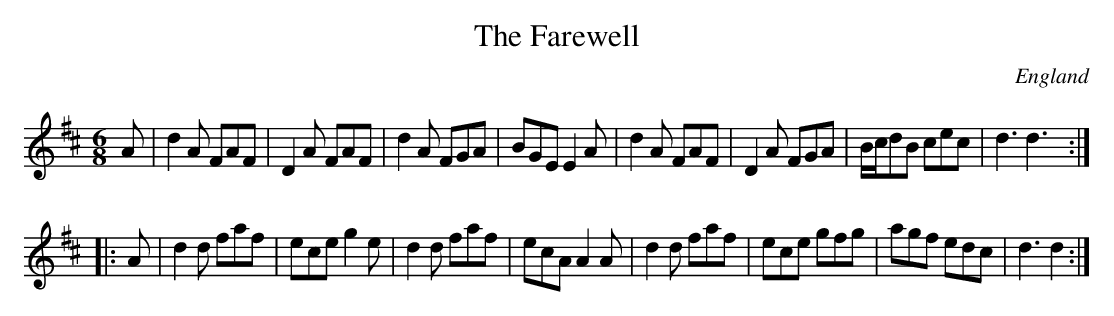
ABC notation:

X:1
T:Farewell, The
O:England
M:6/8
K:D
A | d2A FAF | D2A FAF | d2A FGA | BGE E2A  | \
d2A FAF | D2A FGA | B/2c/2dB cec | d3 d3 :|*
|:A | d2d faf | ece g2e | d2d faf | ecA A2A | \
d2d faf | ece gfg | agf edc | d3 d2 :|**
